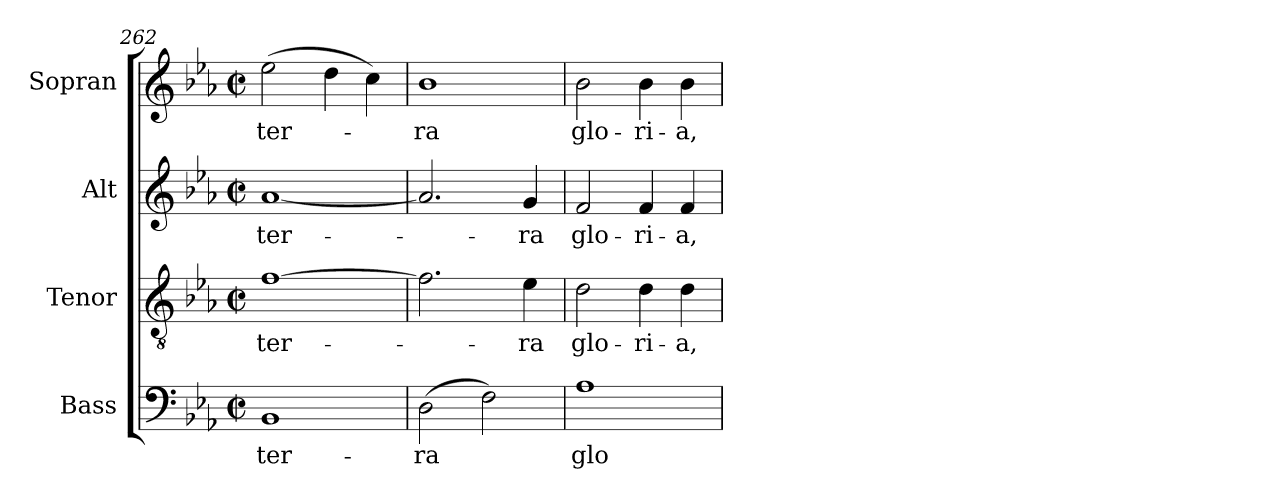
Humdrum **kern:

**kern	**text	**kern	**text	**kern	**text	**kern	**text
*part4	*part4	*part3	*part3	*part2	*part2	*part1	*part1
*staff4	*staff4	*staff3	*staff3	*staff2	*staff2	*staff1	*staff1
*I"Bass	*	*I"Tenor	*	*I"Alt	*	*I"Sopran	*
*I'B.	*	*I'T.	*	*I'A.	*	*I'S.	*
*clefF4	*	*clefGv2	*	*clefG2	*	*clefG2	*
*k[b-e-a-]	*	*k[b-e-a-]	*	*k[b-e-a-]	*	*k[b-e-a-]	*
*E-:	*	*E-:	*	*E-:	*	*E-:	*
*M2/2	*	*M2/2	*	*M2/2	*	*M2/2	*
*met(c|)	*	*met(c|)	*	*met(c|)	*	*met(c|)	*
=262	=262	=262	=262	=262	=262	=262	=262
!	!LO:LY:b	!	!LO:LY:b	!	!LO:LY:b	!	!LO:LY:b
1BB-	ter-	[1f	ter-	[1a-	ter-	(>2ee-\	ter-
.	.	.	.	.	.	4dd\	.
.	.	.	.	.	.	4cc\)	.
=263	=263	=263	=263	=263	=263	=263	=263
!	!LO:LY:b	!	!	!	!	!	!LO:LY:b
(>2D\	-ra	2.f\]	.	2.a-/]	.	1b-	-ra
2F\)	.	.	.	.	.	.	.
!	!	!	!LO:LY:b	!	!LO:LY:b	!	!
.	.	4e-\	-ra	4g/	-ra	.	.
!!LO:LB:g=z
=264	=264	=264	=264	=264	=264	=264	=264
!	!LO:LY:b	!	!LO:LY:b	!	!LO:LY:b	!	!LO:LY:b
1A-	glo-	2d\	glo-	2f/	glo-	2b-\	glo-
!	!	!	!LO:LY:b	!	!LO:LY:b	!	!LO:LY:b
.	.	4d\	-ri-	4f/	-ri-	4b-\	-ri-
!	!	!	!LO:LY:b	!	!LO:LY:b	!	!LO:LY:b
.	.	4d\	-a,	4f/	-a,	4b-\	-a,
=	=	=	=	=	=	=	=
*-	*-	*-	*-	*-	*-	*-	*-
